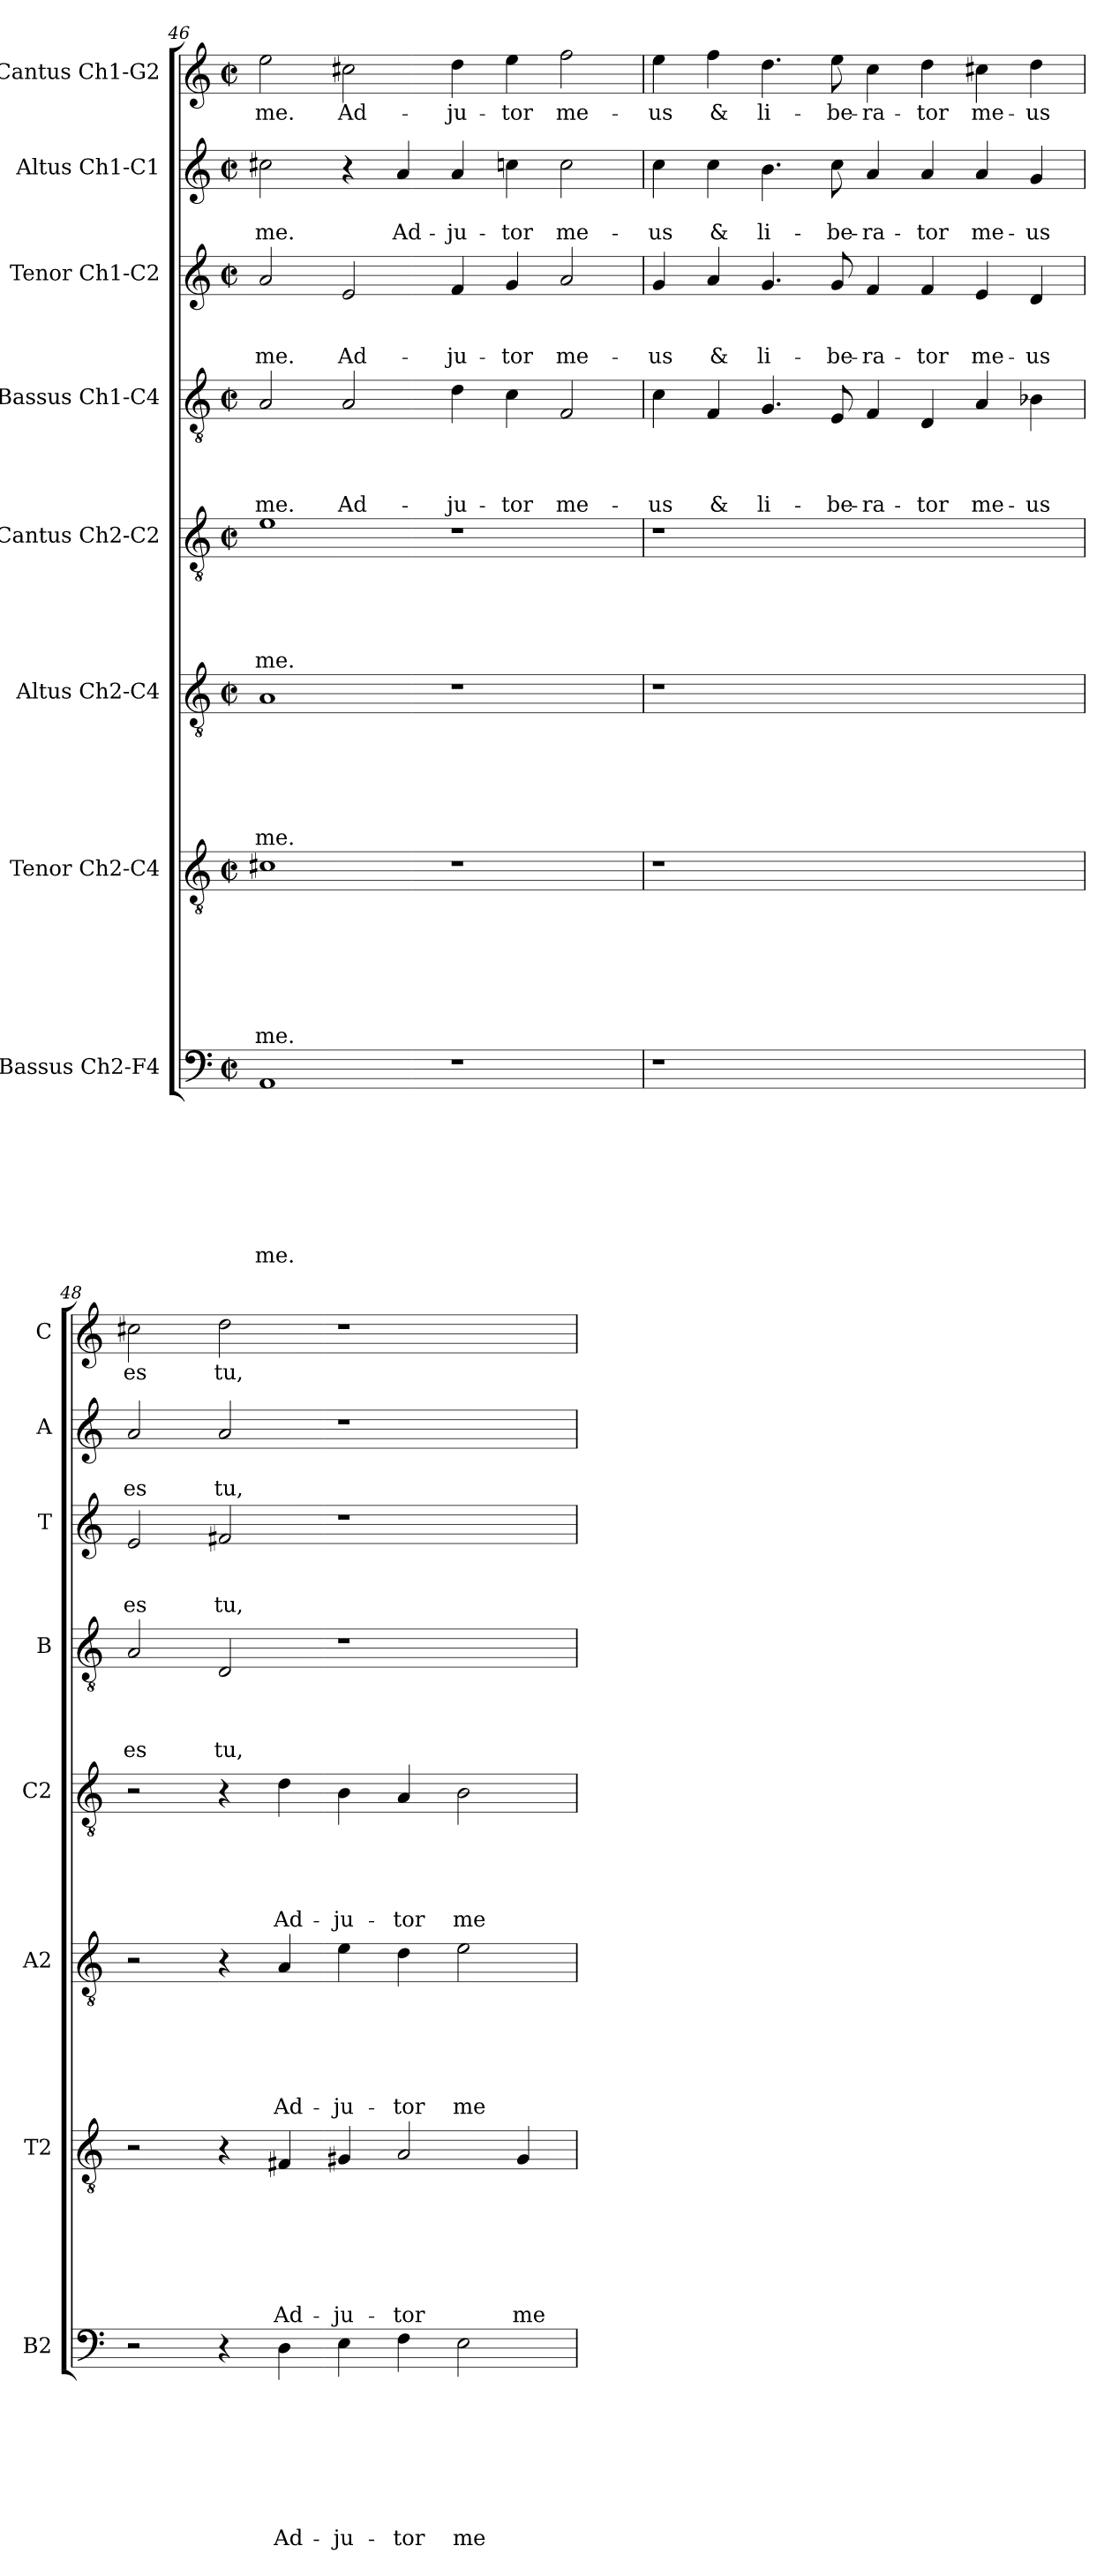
**kern	**text	**text	**text	**text	**text	**text	**text	**text	**kern	**text	**text	**text	**text	**text	**text	**text	**kern	**text	**text	**text	**text	**text	**text	**kern	**text	**text	**text	**text	**text	**kern	**text	**text	**text	**text	**kern	**text	**text	**text	**kern	**text	**text	**kern	**text
*part8	*part8	*part8	*part8	*part8	*part8	*part8	*part8	*part8	*part7	*part7	*part7	*part7	*part7	*part7	*part7	*part7	*part6	*part6	*part6	*part6	*part6	*part6	*part6	*part5	*part5	*part5	*part5	*part5	*part5	*part4	*part4	*part4	*part4	*part4	*part3	*part3	*part3	*part3	*part2	*part2	*part2	*part1	*part1
*staff8	*staff8	*staff8	*staff8	*staff8	*staff8	*staff8	*staff8	*staff8	*staff7	*staff7	*staff7	*staff7	*staff7	*staff7	*staff7	*staff7	*staff6	*staff6	*staff6	*staff6	*staff6	*staff6	*staff6	*staff5	*staff5	*staff5	*staff5	*staff5	*staff5	*staff4	*staff4	*staff4	*staff4	*staff4	*staff3	*staff3	*staff3	*staff3	*staff2	*staff2	*staff2	*staff1	*staff1
*I"Bassus Ch2-F4	*	*	*	*	*	*	*	*	*I"Tenor Ch2-C4	*	*	*	*	*	*	*	*I"Altus Ch2-C4	*	*	*	*	*	*	*I"Cantus Ch2-C2	*	*	*	*	*	*I"Bassus Ch1-C4	*	*	*	*	*I"Tenor Ch1-C2	*	*	*	*I"Altus Ch1-C1	*	*	*I"Cantus Ch1-G2	*
*I'B2	*	*	*	*	*	*	*	*	*I'T2	*	*	*	*	*	*	*	*I'A2	*	*	*	*	*	*	*I'C2	*	*	*	*	*	*I'B	*	*	*	*	*I'T	*	*	*	*I'A	*	*	*I'C	*
*clefF4	*	*	*	*	*	*	*	*	*clefGv2	*	*	*	*	*	*	*	*clefGv2	*	*	*	*	*	*	*clefGv2	*	*	*	*	*	*clefGv2	*	*	*	*	*clefG2	*	*	*	*clefG2	*	*	*clefG2	*
*k[]	*	*	*	*	*	*	*	*	*k[]	*	*	*	*	*	*	*	*k[]	*	*	*	*	*	*	*k[]	*	*	*	*	*	*k[]	*	*	*	*	*k[]	*	*	*	*k[]	*	*	*k[]	*
*C:	*	*	*	*	*	*	*	*	*C:	*	*	*	*	*	*	*	*C:	*	*	*	*	*	*	*C:	*	*	*	*	*	*C:	*	*	*	*	*C:	*	*	*	*C:	*	*	*C:	*
*M2/2	*	*	*	*	*	*	*	*	*M2/2	*	*	*	*	*	*	*	*M2/2	*	*	*	*	*	*	*M2/2	*	*	*	*	*	*M2/2	*	*	*	*	*M2/2	*	*	*	*M2/2	*	*	*M2/2	*
*met(c|)	*	*	*	*	*	*	*	*	*met(c|)	*	*	*	*	*	*	*	*met(c|)	*	*	*	*	*	*	*met(c|)	*	*	*	*	*	*met(c|)	*	*	*	*	*met(c|)	*	*	*	*met(c|)	*	*	*met(c|)	*
=46	=46	=46	=46	=46	=46	=46	=46	=46	=46	=46	=46	=46	=46	=46	=46	=46	=46	=46	=46	=46	=46	=46	=46	=46	=46	=46	=46	=46	=46	=46	=46	=46	=46	=46	=46	=46	=46	=46	=46	=46	=46	=46	=46
!	!	!	!	!	!	!	!	!LO:LY:b	!	!	!	!	!	!	!	!LO:LY:b	!	!	!	!	!	!	!LO:LY:b	!	!	!	!	!	!LO:LY:b	!	!	!	!	!LO:LY:b	!	!	!	!LO:LY:b	!	!	!LO:LY:b	!	!LO:LY:b
1AA	.	.	.	.	.	.	.	me.	1c#X	.	.	.	.	.	.	me.	1A	.	.	.	.	.	me.	1e	.	.	.	.	me.	2A/	.	.	.	me.	2a/	.	.	me.	2cc#X\	.	me.	2ee\	me.
!	!	!	!	!	!	!	!	!	!	!	!	!	!	!	!	!	!	!	!	!	!	!	!	!	!	!	!	!	!	!	!	!	!	!LO:LY:b	!	!	!	!LO:LY:b	!	!	!	!	!LO:LY:b
.	.	.	.	.	.	.	.	.	.	.	.	.	.	.	.	.	.	.	.	.	.	.	.	.	.	.	.	.	.	2A/	.	.	.	Ad-	2e/	.	.	Ad-	4r	.	.	2cc#X\	Ad-
!	!	!	!	!	!	!	!	!	!	!	!	!	!	!	!	!	!	!	!	!	!	!	!	!	!	!	!	!	!	!	!	!	!	!	!	!	!	!	!	!	!LO:LY:b	!	!
.	.	.	.	.	.	.	.	.	.	.	.	.	.	.	.	.	.	.	.	.	.	.	.	.	.	.	.	.	.	.	.	.	.	.	.	.	.	.	4a/	.	Ad-	.	.
!	!	!	!	!	!	!	!	!	!	!	!	!	!	!	!	!	!	!	!	!	!	!	!	!	!	!	!	!	!	!	!	!	!	!LO:LY:b	!	!	!	!LO:LY:b	!	!	!LO:LY:b	!	!LO:LY:b
1r	.	.	.	.	.	.	.	.	1r	.	.	.	.	.	.	.	1r	.	.	.	.	.	.	1r	.	.	.	.	.	4d\	.	.	.	-ju-	4f/	.	.	-ju-	4a/	.	-ju-	4dd\	-ju-
!	!	!	!	!	!	!	!	!	!	!	!	!	!	!	!	!	!	!	!	!	!	!	!	!	!	!	!	!	!	!	!	!	!	!LO:LY:b	!	!	!	!LO:LY:b	!	!	!LO:LY:b	!	!LO:LY:b
.	.	.	.	.	.	.	.	.	.	.	.	.	.	.	.	.	.	.	.	.	.	.	.	.	.	.	.	.	.	4c\	.	.	.	-tor	4g/	.	.	-tor	4ccn\	.	-tor	4ee\	-tor
!	!	!	!	!	!	!	!	!	!	!	!	!	!	!	!	!	!	!	!	!	!	!	!	!	!	!	!	!	!	!	!	!	!	!LO:LY:b	!	!	!	!LO:LY:b	!	!	!LO:LY:b	!	!LO:LY:b
.	.	.	.	.	.	.	.	.	.	.	.	.	.	.	.	.	.	.	.	.	.	.	.	.	.	.	.	.	.	2F/	.	.	.	me-	2a/	.	.	me-	2cc\	.	me-	2ff\	me-
!!LO:LB:g=z
=47	=47	=47	=47	=47	=47	=47	=47	=47	=47	=47	=47	=47	=47	=47	=47	=47	=47	=47	=47	=47	=47	=47	=47	=47	=47	=47	=47	=47	=47	=47	=47	=47	=47	=47	=47	=47	=47	=47	=47	=47	=47	=47	=47
!	!	!	!	!	!	!	!	!	!	!	!	!	!	!	!	!	!	!	!	!	!	!	!	!	!	!	!	!	!	!	!	!	!	!LO:LY:b	!	!	!	!LO:LY:b	!	!	!LO:LY:b	!	!LO:LY:b
1r	.	.	.	.	.	.	.	.	1r	.	.	.	.	.	.	.	1r	.	.	.	.	.	.	1r	.	.	.	.	.	4c\	.	.	.	-us	4g/	.	.	-us	4cc\	.	-us	4ee\	-us
!	!	!	!	!	!	!	!	!	!	!	!	!	!	!	!	!	!	!	!	!	!	!	!	!	!	!	!	!	!	!	!	!	!	!LO:LY:b	!	!	!	!LO:LY:b	!	!	!LO:LY:b	!	!LO:LY:b
.	.	.	.	.	.	.	.	.	.	.	.	.	.	.	.	.	.	.	.	.	.	.	.	.	.	.	.	.	.	4F/	.	.	.	&	4a/	.	.	&	4cc\	.	&	4ff\	&
!	!	!	!	!	!	!	!	!	!	!	!	!	!	!	!	!	!	!	!	!	!	!	!	!	!	!	!	!	!	!	!	!	!	!LO:LY:b	!	!	!	!LO:LY:b	!	!	!LO:LY:b	!	!LO:LY:b
.	.	.	.	.	.	.	.	.	.	.	.	.	.	.	.	.	.	.	.	.	.	.	.	.	.	.	.	.	.	4.G/	.	.	.	li-	4.g/	.	.	li-	4.b\	.	li-	4.dd\	li-
!	!	!	!	!	!	!	!	!	!	!	!	!	!	!	!	!	!	!	!	!	!	!	!	!	!	!	!	!	!	!	!	!	!	!LO:LY:b	!	!	!	!LO:LY:b	!	!	!LO:LY:b	!	!LO:LY:b
.	.	.	.	.	.	.	.	.	.	.	.	.	.	.	.	.	.	.	.	.	.	.	.	.	.	.	.	.	.	8E/	.	.	.	-be-	8g/	.	.	-be-	8cc\	.	-be-	8ee\	-be-
!	!	!	!	!	!	!	!	!	!	!	!	!	!	!	!	!	!	!	!	!	!	!	!	!	!	!	!	!	!	!	!	!	!	!LO:LY:b	!	!	!	!LO:LY:b	!	!	!LO:LY:b	!	!LO:LY:b
1ryy	.	.	.	.	.	.	.	.	1ryy	.	.	.	.	.	.	.	1ryy	.	.	.	.	.	.	1ryy	.	.	.	.	.	4F/	.	.	.	-ra-	4f/	.	.	-ra-	4a/	.	-ra-	4cc\	-ra-
!	!	!	!	!	!	!	!	!	!	!	!	!	!	!	!	!	!	!	!	!	!	!	!	!	!	!	!	!	!	!	!	!	!	!LO:LY:b	!	!	!	!LO:LY:b	!	!	!LO:LY:b	!	!LO:LY:b
.	.	.	.	.	.	.	.	.	.	.	.	.	.	.	.	.	.	.	.	.	.	.	.	.	.	.	.	.	.	4D/	.	.	.	-tor	4f/	.	.	-tor	4a/	.	-tor	4dd\	-tor
!	!	!	!	!	!	!	!	!	!	!	!	!	!	!	!	!	!	!	!	!	!	!	!	!	!	!	!	!	!	!	!	!	!	!LO:LY:b	!	!	!	!LO:LY:b	!	!	!LO:LY:b	!	!LO:LY:b
.	.	.	.	.	.	.	.	.	.	.	.	.	.	.	.	.	.	.	.	.	.	.	.	.	.	.	.	.	.	4A/	.	.	.	me-	4e/	.	.	me-	4a/	.	me-	4cc#X\	me-
!	!	!	!	!	!	!	!	!	!	!	!	!	!	!	!	!	!	!	!	!	!	!	!	!	!	!	!	!	!	!	!	!	!	!LO:LY:b	!	!	!	!LO:LY:b	!	!	!LO:LY:b	!	!LO:LY:b
.	.	.	.	.	.	.	.	.	.	.	.	.	.	.	.	.	.	.	.	.	.	.	.	.	.	.	.	.	.	4B-X\	.	.	.	-us	4d/	.	.	-us	4g/	.	-us	4dd\	-us
=48	=48	=48	=48	=48	=48	=48	=48	=48	=48	=48	=48	=48	=48	=48	=48	=48	=48	=48	=48	=48	=48	=48	=48	=48	=48	=48	=48	=48	=48	=48	=48	=48	=48	=48	=48	=48	=48	=48	=48	=48	=48	=48	=48
!	!	!	!	!	!	!	!	!	!	!	!	!	!	!	!	!	!	!	!	!	!	!	!	!	!	!	!	!	!	!	!	!	!	!LO:LY:b	!	!	!	!LO:LY:b	!	!	!LO:LY:b	!	!LO:LY:b
2r	.	.	.	.	.	.	.	.	2r	.	.	.	.	.	.	.	2r	.	.	.	.	.	.	2r	.	.	.	.	.	2A/	.	.	.	es	2e/	.	.	es	2a/	.	es	2cc#X\	es
!	!	!	!	!	!	!	!	!	!	!	!	!	!	!	!	!	!	!	!	!	!	!	!	!	!	!	!	!	!	!	!	!	!	!LO:LY:b	!	!	!	!LO:LY:b	!	!	!LO:LY:b	!	!LO:LY:b
4r	.	.	.	.	.	.	.	.	4r	.	.	.	.	.	.	.	4r	.	.	.	.	.	.	4r	.	.	.	.	.	2D/	.	.	.	tu,	2f#X/	.	.	tu,	2a/	.	tu,	2dd\	tu,
!	!	!	!	!	!	!	!	!LO:LY:b	!	!	!	!	!	!	!	!LO:LY:b	!	!	!	!	!	!	!LO:LY:b	!	!	!	!	!	!LO:LY:b	!	!	!	!	!	!	!	!	!	!	!	!	!	!
4D\	.	.	.	.	.	.	.	Ad-	4F#X/	.	.	.	.	.	.	Ad-	4A/	.	.	.	.	.	Ad-	4d\	.	.	.	.	Ad-	.	.	.	.	.	.	.	.	.	.	.	.	.	.
!	!	!	!	!	!	!	!	!LO:LY:b	!	!	!	!	!	!	!	!LO:LY:b	!	!	!	!	!	!	!LO:LY:b	!	!	!	!	!	!LO:LY:b	!	!	!	!	!	!	!	!	!	!	!	!	!	!
4E\	.	.	.	.	.	.	.	-ju-	4G#X/	.	.	.	.	.	.	-ju-	4e\	.	.	.	.	.	-ju-	4B\	.	.	.	.	-ju-	1r	.	.	.	.	1r	.	.	.	1r	.	.	1r	.
!	!	!	!	!	!	!	!	!LO:LY:b	!	!	!	!	!	!	!	!LO:LY:b	!	!	!	!	!	!	!LO:LY:b	!	!	!	!	!	!LO:LY:b	!	!	!	!	!	!	!	!	!	!	!	!	!	!
4F\	.	.	.	.	.	.	.	-tor	2A/	.	.	.	.	.	.	-tor	4d\	.	.	.	.	.	-tor	4A/	.	.	.	.	-tor	.	.	.	.	.	.	.	.	.	.	.	.	.	.
!	!	!	!	!	!	!	!	!LO:LY:b	!	!	!	!	!	!	!	!	!	!	!	!	!	!	!LO:LY:b	!	!	!	!	!	!LO:LY:b	!	!	!	!	!	!	!	!	!	!	!	!	!	!
2E\	.	.	.	.	.	.	.	me-	.	.	.	.	.	.	.	.	2e\	.	.	.	.	.	me-	2B\	.	.	.	.	me-	.	.	.	.	.	.	.	.	.	.	.	.	.	.
!	!	!	!	!	!	!	!	!	!	!	!	!	!	!	!	!LO:LY:b	!	!	!	!	!	!	!	!	!	!	!	!	!	!	!	!	!	!	!	!	!	!	!	!	!	!	!
.	.	.	.	.	.	.	.	.	4G#/	.	.	.	.	.	.	me-	.	.	.	.	.	.	.	.	.	.	.	.	.	.	.	.	.	.	.	.	.	.	.	.	.	.	.
=	=	=	=	=	=	=	=	=	=	=	=	=	=	=	=	=	=	=	=	=	=	=	=	=	=	=	=	=	=	=	=	=	=	=	=	=	=	=	=	=	=	=	=
*-	*-	*-	*-	*-	*-	*-	*-	*-	*-	*-	*-	*-	*-	*-	*-	*-	*-	*-	*-	*-	*-	*-	*-	*-	*-	*-	*-	*-	*-	*-	*-	*-	*-	*-	*-	*-	*-	*-	*-	*-	*-	*-	*-
